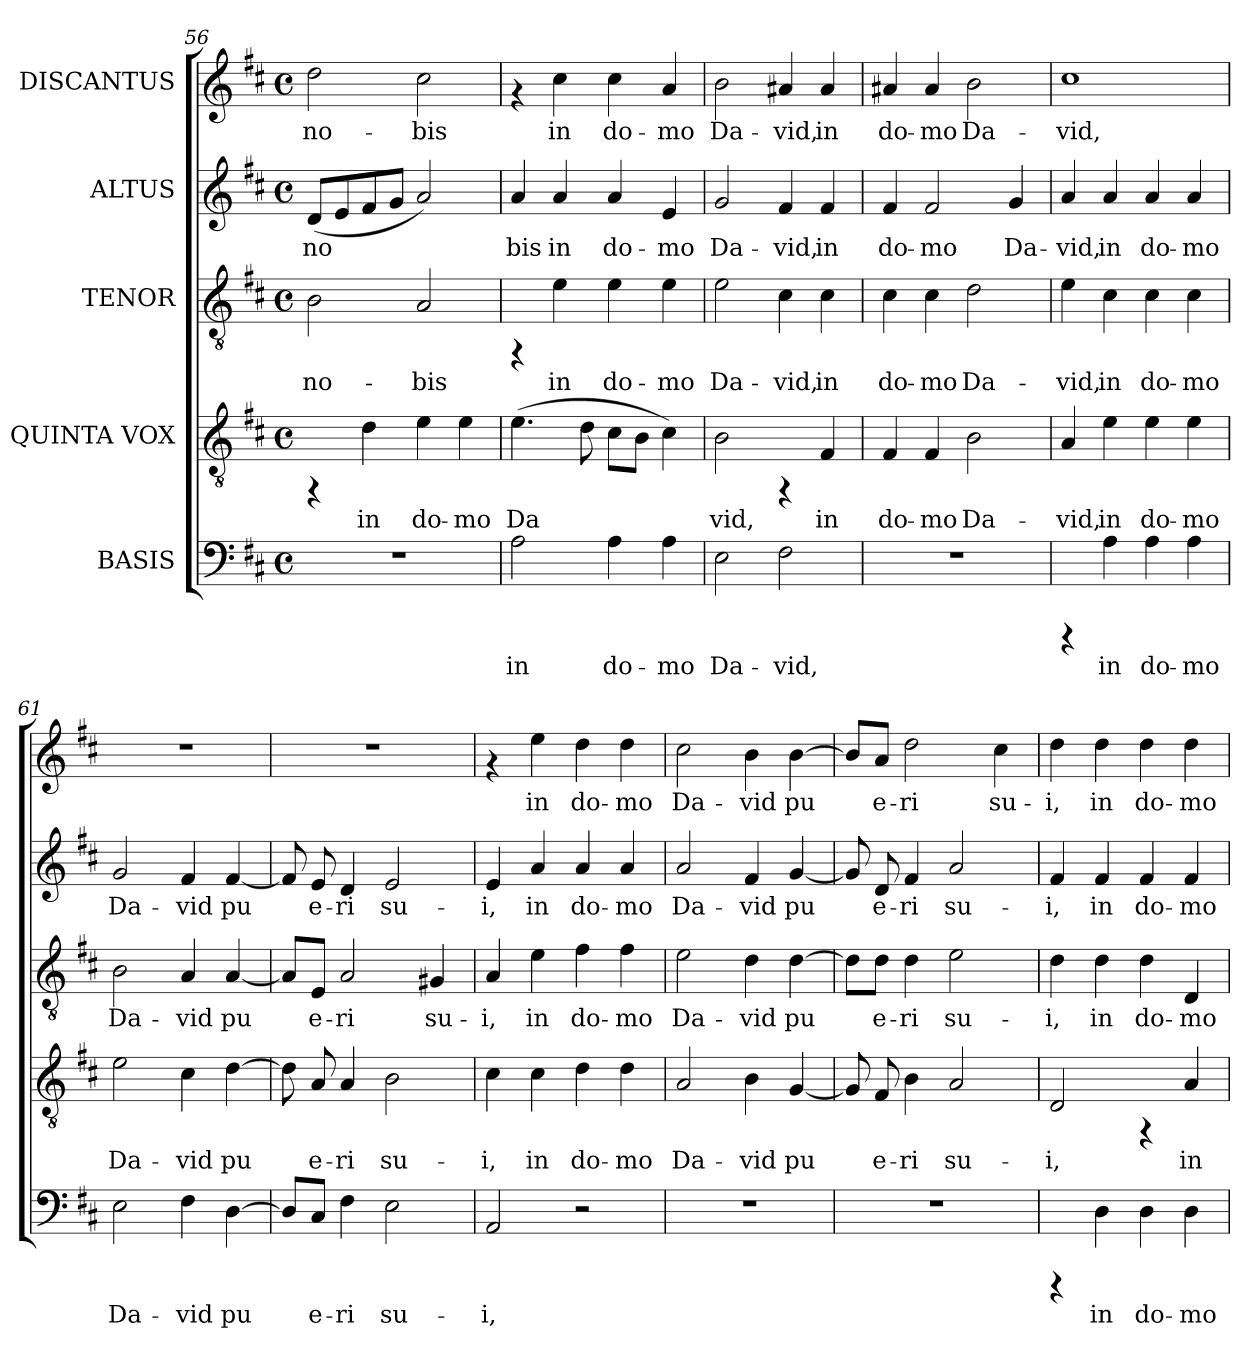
**kern	**text	**kern	**text	**kern	**text	**kern	**text	**kern	**text
*part5	*part5	*part4	*part4	*part3	*part3	*part2	*part2	*part1	*part1
*staff5	*staff5	*staff4	*staff4	*staff3	*staff3	*staff2	*staff2	*staff1	*staff1
*I"BASIS	*	*I"QUINTA VOX	*	*I"TENOR	*	*I"ALTUS	*	*I"DISCANTUS	*
*clefF4	*	*clefGv2	*	*clefGv2	*	*clefG2	*	*clefG2	*
*k[f#c#]	*	*k[f#c#]	*	*k[f#c#]	*	*k[f#c#]	*	*k[f#c#]	*
*D:	*	*D:	*	*D:	*	*D:	*	*D:	*
*M4/4	*	*M4/4	*	*M4/4	*	*M4/4	*	*M4/4	*
*met(c)	*	*met(c)	*	*met(c)	*	*met(c)	*	*met(c)	*
=56	=56	=56	=56	=56	=56	=56	=56	=56	=56
!	!	!	!	!	!LO:LY:b:rj	!	!LO:LY:b:cj	!	!LO:LY:b:cj
1r	.	4rFF	.	2B\	no-	(<8d/L	no-	2dd\	no-
!	!	!	!	!	!	!	!LO:LY:b:cj	!	!
.	.	.	.	.	.	8e/	--	.	.
!	!	!	!LO:LY:b:rj	!	!	!	!LO:LY:b:cj	!	!
.	.	4d\	in	.	.	8f#/	--	.	.
!	!	!	!	!	!	!	!LO:LY:b:cj	!	!
.	.	.	.	.	.	8g/J	--	.	.
!	!	!	!LO:LY:b:rj	!	!LO:LY:b:rj	!	!LO:LY:b:cj	!	!LO:LY:b:cj
.	.	4e\	do-	2A/	-bis	2a/)	--	2cc#\	-bis
!	!	!	!LO:LY:b:rj	!	!	!	!	!	!
.	.	4e\	-mo	.	.	.	.	.	.
=57	=57	=57	=57	=57	=57	=57	=57	=57	=57
!	!LO:LY:b:rj	!	!LO:LY:b:rj	!	!	!	!LO:LY:b:cj	!	!
2A\	in	(>4.e\	Da-	4rFF	.	4a/	-bis	4rf	.
!	!	!	!	!	!LO:LY:b:rj	!	!LO:LY:b:cj	!	!LO:LY:b:cj
.	.	.	.	4e\	in	4a/	in	4cc#\	in
!	!	!	!LO:LY:b:rj	!	!	!	!	!	!
.	.	8d\	--	.	.	.	.	.	.
!	!LO:LY:b:rj	!	!LO:LY:b:rj	!	!LO:LY:b:rj	!	!LO:LY:b:cj	!	!LO:LY:b:cj
4A\	do-	8c#\L	--	4e\	do-	4a/	do-	4cc#\	do-
!	!	!	!LO:LY:b:rj	!	!	!	!	!	!
.	.	8B\J	--	.	.	.	.	.	.
!	!LO:LY:b:rj	!	!LO:LY:b:rj	!	!LO:LY:b:rj	!	!LO:LY:b:cj	!	!LO:LY:b:cj
4A\	-mo	4c#\)	--	4e\	-mo	4e/	-mo	4a/	-mo
=58	=58	=58	=58	=58	=58	=58	=58	=58	=58
!	!LO:LY:b:rj	!	!LO:LY:b:rj	!	!LO:LY:b:rj	!	!LO:LY:b:cj	!	!LO:LY:b:cj
2E\	Da-	2B\	-vid,	2e\	Da-	2g/	Da-	2b\	Da-
!	!LO:LY:b:rj	!	!	!	!LO:LY:b:rj	!	!LO:LY:b:cj	!	!LO:LY:b:cj
2F#\	-vid,	4rFF	.	4c#\	-vid,	4f#/	-vid,	4a#X/	-vid,
!	!	!	!LO:LY:b:rj	!	!LO:LY:b:rj	!	!LO:LY:b:cj	!	!LO:LY:b:cj
.	.	4F#/	in	4c#\	in	4f#/	in	4a#/	in
!!LO:PB:g=z
=59	=59	=59	=59	=59	=59	=59	=59	=59	=59
!	!	!	!LO:LY:b:rj	!	!LO:LY:b:rj	!	!LO:LY:b:cj	!	!LO:LY:b:cj
1r	.	4F#/	do-	4c#\	do-	4f#/	do-	4a#/	do-
!	!	!	!LO:LY:b:rj	!	!LO:LY:b:rj	!	!LO:LY:b:cj	!	!LO:LY:b:cj
.	.	4F#/	-mo	4c#\	-mo	2f#/	-mo	4a#/	-mo
!	!	!	!LO:LY:b:rj	!	!LO:LY:b:rj	!	!	!	!LO:LY:b:cj
.	.	2B\	Da-	2d\	Da-	.	.	2b\	Da-
!	!	!	!	!	!	!	!LO:LY:b:cj	!	!
.	.	.	.	.	.	4g/	Da-	.	.
=60	=60	=60	=60	=60	=60	=60	=60	=60	=60
!	!	!	!LO:LY:b:rj	!	!LO:LY:b:rj	!	!LO:LY:b:cj	!	!LO:LY:b:cj
4rCCC	.	4A/	-vid,	4e\	-vid,	4a/	-vid,	1cc#	-vid,
!	!LO:LY:b:rj	!	!LO:LY:b:rj	!	!LO:LY:b:rj	!	!LO:LY:b:cj	!	!
4A\	in	4e\	in	4c#\	in	4a/	in	.	.
!	!LO:LY:b:rj	!	!LO:LY:b:rj	!	!LO:LY:b:rj	!	!LO:LY:b:cj	!	!
4A\	do-	4e\	do-	4c#\	do-	4a/	do-	.	.
!	!LO:LY:b:rj	!	!LO:LY:b:rj	!	!LO:LY:b:rj	!	!LO:LY:b:cj	!	!
4A\	-mo	4e\	-mo	4c#\	-mo	4a/	-mo	.	.
=61	=61	=61	=61	=61	=61	=61	=61	=61	=61
!	!LO:LY:b:rj	!	!LO:LY:b:rj	!	!LO:LY:b:rj	!	!LO:LY:b:cj	!	!
2E\	Da-	2e\	Da-	2B\	Da-	2g/	Da-	1r	.
!	!LO:LY:b:rj	!	!LO:LY:b:rj	!	!LO:LY:b:rj	!	!LO:LY:b:cj	!	!
4F#\	-vid	4c#\	-vid	4A/	-vid	4f#/	-vid	.	.
!	!LO:LY:b:rj	!	!LO:LY:b:rj	!	!LO:LY:b:rj	!	!LO:LY:b:cj	!	!
[>4D\	pu-	[>4d\	pu-	[<4A/	pu-	[<4f#/	pu-	.	.
=62	=62	=62	=62	=62	=62	=62	=62	=62	=62
!	!LO:LY:b:rj	!	!LO:LY:b:rj	!	!LO:LY:b:rj	!	!LO:LY:b:cj	!	!
8D/L]	--	8d\]	--	8A/L]	--	8f#/]	--	1r	.
!	!LO:LY:b:rj	!	!LO:LY:b:rj	!	!LO:LY:b:rj	!	!LO:LY:b:cj	!	!
8C#/J	-e-	8A/	-e-	8E/J	-e-	8e/	-e-	.	.
!	!LO:LY:b:rj	!	!LO:LY:b:rj	!	!LO:LY:b:rj	!	!LO:LY:b:cj	!	!
4F#\	-ri	4A/	-ri	2A/	-ri	4d/	-ri	.	.
!	!LO:LY:b:rj	!	!LO:LY:b:rj	!	!	!	!LO:LY:b:cj	!	!
2E\	su-	2B\	su-	.	.	2e/	su-	.	.
!	!	!	!	!	!LO:LY:b:rj	!	!	!	!
.	.	.	.	4G#/	su-	.	.	.	.
=63	=63	=63	=63	=63	=63	=63	=63	=63	=63
!	!LO:LY:b:rj	!	!LO:LY:b:rj	!	!LO:LY:b:rj	!	!LO:LY:b:cj	!	!
2AA/	-i,	4c#\	-i,	4A/	-i,	4e/	-i,	4rf	.
!	!	!	!LO:LY:b:rj	!	!LO:LY:b:rj	!	!LO:LY:b:cj	!	!LO:LY:b:cj
.	.	4c#\	in	4e\	in	4a/	in	4ee\	in
!	!	!	!LO:LY:b:rj	!	!LO:LY:b:rj	!	!LO:LY:b:cj	!	!LO:LY:b:cj
2r	.	4d\	do-	4f#\	do-	4a/	do-	4dd\	do-
!	!	!	!LO:LY:b:rj	!	!LO:LY:b:rj	!	!LO:LY:b:cj	!	!LO:LY:b:cj
.	.	4d\	-mo	4f#\	-mo	4a/	-mo	4dd\	-mo
=64	=64	=64	=64	=64	=64	=64	=64	=64	=64
!	!	!	!LO:LY:b:rj	!	!LO:LY:b:rj	!	!LO:LY:b:cj	!	!LO:LY:b:cj
1r	.	2A/	Da-	2e\	Da-	2a/	Da-	2cc#\	Da-
!	!	!	!LO:LY:b:rj	!	!LO:LY:b:rj	!	!LO:LY:b:cj	!	!LO:LY:b:cj
.	.	4B\	-vid	4d\	-vid	4f#/	-vid	4b\	-vid
!	!	!	!LO:LY:b:rj	!	!LO:LY:b:rj	!	!LO:LY:b:cj	!	!LO:LY:b:cj
.	.	[<4G/	pu-	[>4d\	pu-	[<4g/	pu-	[>4b\	pu-
=65	=65	=65	=65	=65	=65	=65	=65	=65	=65
!	!	!	!LO:LY:b:rj	!	!LO:LY:b:rj	!	!LO:LY:b:cj	!	!LO:LY:b:cj
1r	.	8G/]	--	8d\L]	--	8g/]	--	8b/L]	--
!	!	!	!LO:LY:b:rj	!	!LO:LY:b:rj	!	!LO:LY:b:cj	!	!LO:LY:b:cj
.	.	8F#/	-e-	8d\J	-e-	8d/	-e-	8a/J	-e-
!	!	!	!LO:LY:b:rj	!	!LO:LY:b:rj	!	!LO:LY:b:cj	!	!LO:LY:b:cj
.	.	4B\	-ri	4d\	-ri	4f#/	-ri	2dd\	-ri
!	!	!	!LO:LY:b:rj	!	!LO:LY:b:rj	!	!LO:LY:b:cj	!	!
.	.	2A/	su-	2e\	su-	2a/	su-	.	.
!	!	!	!	!	!	!	!	!	!LO:LY:b:cj
.	.	.	.	.	.	.	.	4cc#\	su-
!!LO:LB:g=z
=66	=66	=66	=66	=66	=66	=66	=66	=66	=66
!	!	!	!LO:LY:b:rj	!	!LO:LY:b:rj	!	!LO:LY:b:cj	!	!LO:LY:b:cj
4rCCC	.	2D/	-i,	4d\	-i,	4f#/	-i,	4dd\	-i,
!	!LO:LY:b:rj	!	!	!	!LO:LY:b:rj	!	!LO:LY:b:cj	!	!LO:LY:b:cj
4D\	in	.	.	4d\	in	4f#/	in	4dd\	in
!	!LO:LY:b:rj	!	!	!	!LO:LY:b:rj	!	!LO:LY:b:cj	!	!LO:LY:b:cj
4D\	do-	4rFF	.	4d\	do-	4f#/	do-	4dd\	do-
!	!LO:LY:b:rj	!	!LO:LY:b:rj	!	!LO:LY:b:rj	!	!LO:LY:b:cj	!	!LO:LY:b:cj
4D\	-mo	4A/	in	4D/	-mo	4f#/	-mo	4dd\	-mo
=	=	=	=	=	=	=	=	=	=
*-	*-	*-	*-	*-	*-	*-	*-	*-	*-
